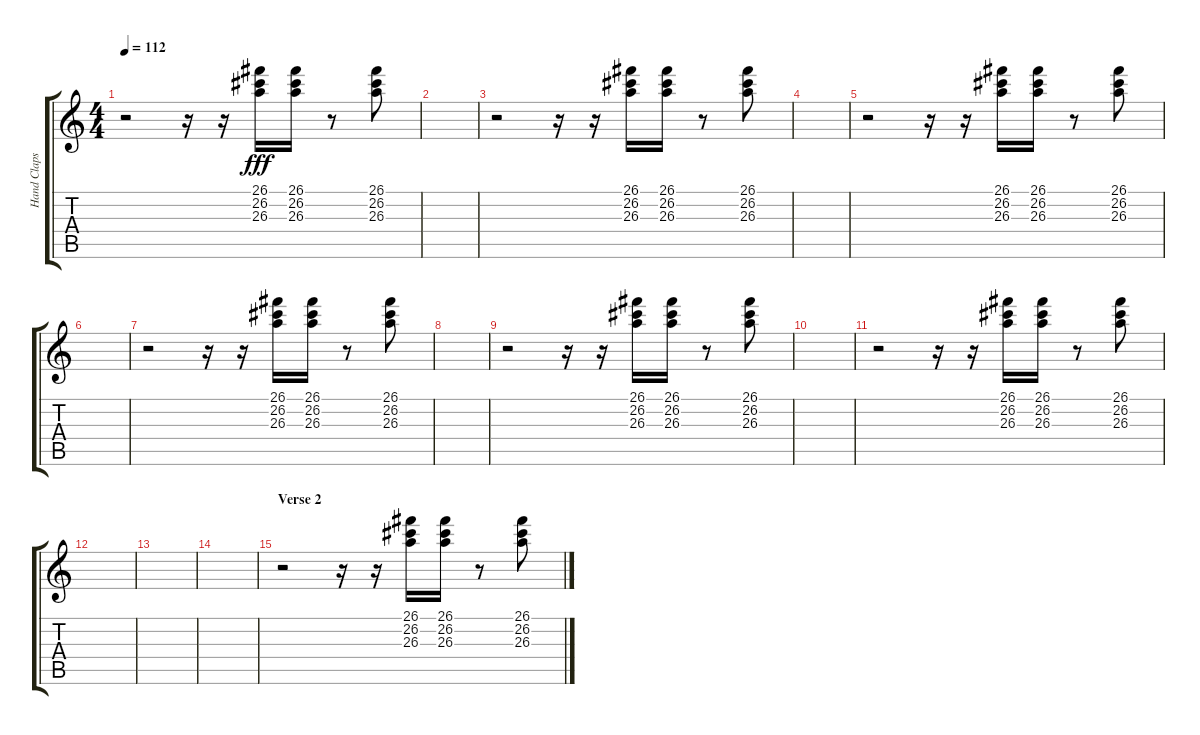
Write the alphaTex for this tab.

\track ("Hand Claps" "Hand Claps") {instrument synthdrum}
\staff {score tabs}
\tuning (E4 B3 G3 D3 A2 E2) {hide}
\ts (4 4)
\tempo 112
\clef g2
\ks c
r.2{dy fff} r.16 r.16 (26.1 26.2 26.3).16 (26.1 26.2 26.3).16 r.8 (26.1 26.2 26.3).8 |
|
r.2 r.16 r.16 (26.1 26.2 26.3).16 (26.1 26.2 26.3).16 r.8 (26.1 26.2 26.3).8 |
|
r.2 r.16 r.16 (26.1 26.2 26.3).16 (26.1 26.2 26.3).16 r.8 (26.1 26.2 26.3).8 |
|
r.2 r.16 r.16 (26.1 26.2 26.3).16 (26.1 26.2 26.3).16 r.8 (26.1 26.2 26.3).8 |
|
r.2 r.16 r.16 (26.1 26.2 26.3).16 (26.1 26.2 26.3).16 r.8 (26.1 26.2 26.3).8 |
|
r.2 r.16 r.16 (26.1 26.2 26.3).16 (26.1 26.2 26.3).16 r.8 (26.1 26.2 26.3).8 |
|
|
|
\section ("" "Verse 2")
r.2 r.16 r.16 (26.1 26.2 26.3).16 (26.1 26.2 26.3).16 r.8 (26.1 26.2 26.3).8
